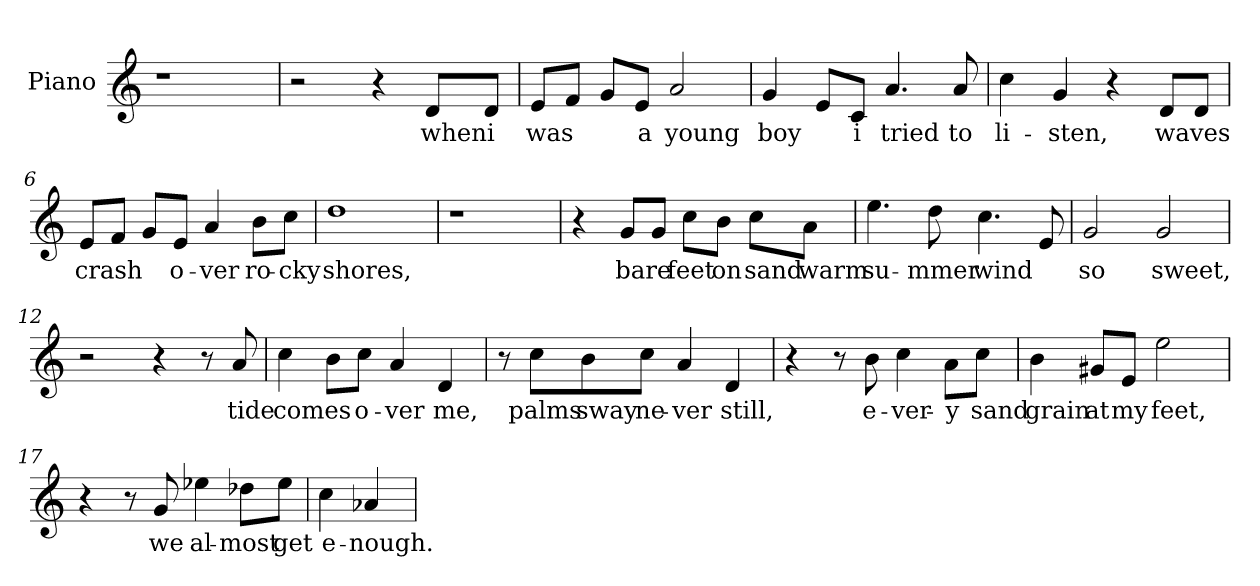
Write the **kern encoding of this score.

**kern	**text
*part1	*part1
*staff1	*staff1
*I"Piano	*
*I'Pno	*
*clefG2	*
*k[]	*
=1	=1
1r	.
=2	=2
2r	.
4r	.
!	!LO:LY:b
8d/L	when
!	!LO:LY:b
8d/J	i
=3	=3
!	!LO:LY:b
8e/L	was
8f/J	.
8g/L	.
!	!LO:LY:b
8e/J	a
!	!LO:LY:b
2a/	young
=4	=4
!	!LO:LY:b
4g/	boy
8e/L	.
!	!LO:LY:b
8c/J	i
!	!LO:LY:b
4.a/	tried
!	!LO:LY:b
8a/	to
=5	=5
!	!LO:LY:b
4cc\	li-
!	!LO:LY:b
4g/	-sten,
4r	.
!	!LO:LY:b
8d/L	waves
8d/J	.
!!LO:LB:g=z
=6	=6
!	!LO:LY:b
8e/L	crash
8f/J	.
8g/L	.
!	!LO:LY:b
8e/J	o-
!	!LO:LY:b
4a/	-ver
!	!LO:LY:b
8b\L	ro-
!	!LO:LY:b
8cc\J	-cky
=7	=7
!	!LO:LY:b
1dd	shores,
=8	=8
1r	.
=9	=9
4r	.
!	!LO:LY:b
8g/L	bare
8g/J	.
!	!LO:LY:b
8cc\L	feet
!	!LO:LY:b
8b\J	on
!	!LO:LY:b
8cc\L	sand
!	!LO:LY:b
8a\J	warm
=10	=10
!	!LO:LY:b
4.ee\	su-
!	!LO:LY:b
8dd\	-mmer
!	!LO:LY:b
4.cc\	wind
8e/	.
!!LO:LB:g=z
=11	=11
!	!LO:LY:b
2g/	so
!	!LO:LY:b
2g/	sweet,
=12	=12
2r	.
4r	.
8r	.
!	!LO:LY:b
8a/	tide
=13	=13
!	!LO:LY:b
4cc\	comes
8b\L	.
!	!LO:LY:b
8cc\J	o-
!	!LO:LY:b
4a/	-ver
!	!LO:LY:b
4d/	me,
=14	=14
8r	.
!	!LO:LY:b
8cc\L	palms
!	!LO:LY:b
8b\	sway
!	!LO:LY:b
8cc\J	ne-
!	!LO:LY:b
4a/	-ver
!	!LO:LY:b
4d/	still,
=15	=15
4r	.
8r	.
!	!LO:LY:b
8b\	e-
!	!LO:LY:b
4cc\	ver-
!	!LO:LY:b
8a\L	-y
!	!LO:LY:b
8cc\J	sand
!!LO:LB:g=z
=16	=16
!	!LO:LY:b
4b\	grain
!	!LO:LY:b
8g#X/L	at
!	!LO:LY:b
8e/J	my
!	!LO:LY:b
2ee\	feet,
=17	=17
4r	.
8r	.
!	!LO:LY:b
8g/	we
!	!LO:LY:b
4ee-X\	al-
!	!LO:LY:b
8dd-X\L	-most
!	!LO:LY:b
8ee-\J	get
=18	=18
!	!LO:LY:b
4cc\	e-
!	!LO:LY:b
4a-X/	-nough.
=	=
*-	*-
